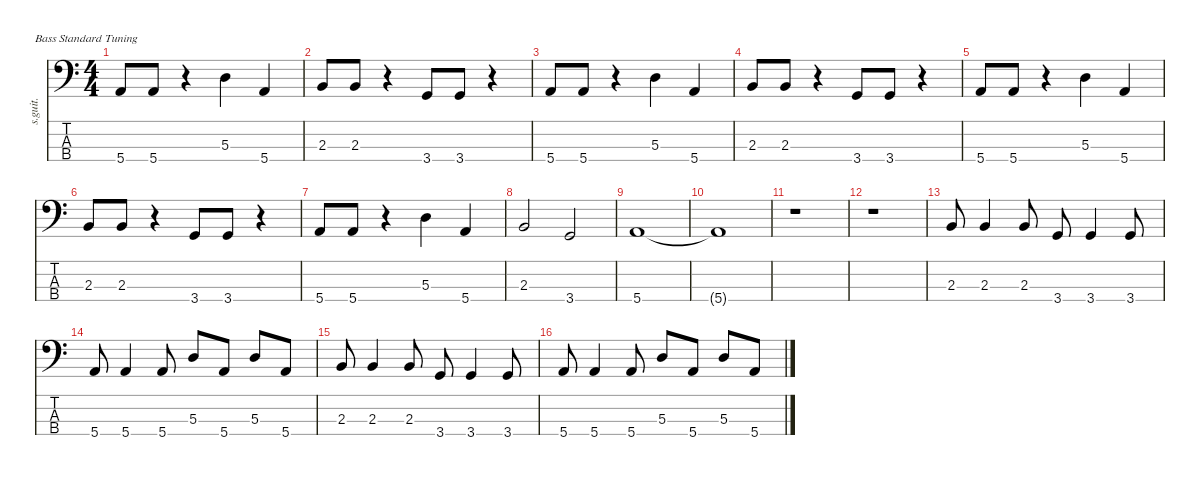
\defaultSystemsLayout 4
\hideDynamics
\bracketExtendMode nobrackets
\track ("basse(spud)" "s.guit.") {instrument electricbasspick}
\staff {score tabs}
\tuning (G2 D2 A1 E1)
\ts (4 4)
\tempo (125 hide)
\clef f4
\ks c
5.4.8{dy f} 5.4.8 r.4 5.3.4 5.4.4 |
2.3.8 2.3.8 r.4 3.4.8 3.4.8 r.4 |
5.4.8 5.4.8 r.4 5.3.4 5.4.4 |
2.3.8 2.3.8 r.4 3.4.8 3.4.8 r.4 |
5.4.8 5.4.8 r.4 5.3.4 5.4.4 |
2.3.8 2.3.8 r.4 3.4.8 3.4.8 r.4 |
5.4.8 5.4.8 r.4 5.3.4 5.4.4 |
2.3.2 3.4.2 |
5.4.1 |
5.4{t}.1 |
\tempo (160 hide)
r.1 |
r.1 |
2.3.8 2.3.4 2.3.8 3.4.8 3.4.4 3.4.8 |
5.4.8 5.4.4 5.4.8 5.3.8 5.4.8 5.3.8 5.4.8 |
2.3.8 2.3.4 2.3.8 3.4.8 3.4.4 3.4.8 |
5.4.8 5.4.4 5.4.8 5.3.8 5.4.8 5.3.8 5.4.8
